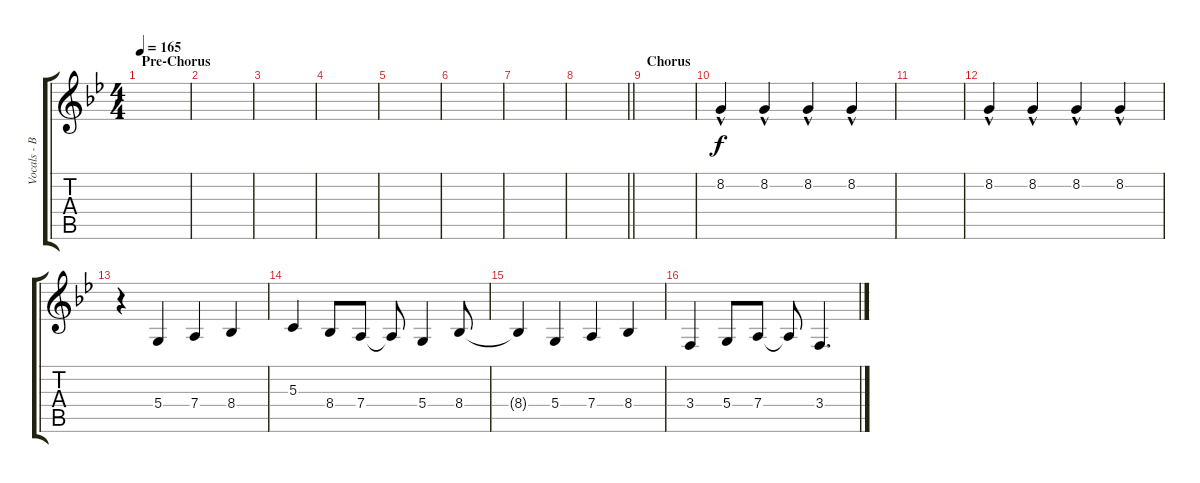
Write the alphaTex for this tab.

\track ("Vocals - Ben" "Vocals - B") {instrument lead1square}
\staff {score tabs}
\tuning (E4 B3 G3 D3 A2 D2) {hide}
\ts (4 4)
\section ("" "Pre-Chorus")
\tempo 165
\clef g2
\ks gminor
|
|
|
|
|
|
|
\barLineRight lightlight
|
\section ("" "Chorus")
|
8.2{hac}.4 8.2{hac}.4 8.2{hac}.4 8.2{hac}.4 |
|
8.2{hac}.4 8.2{hac}.4 8.2{hac}.4 8.2{hac}.4 |
r.4 5.4.4{dy f} 7.4.4 8.4.4 |
5.3.4 8.4.8 7.4.8 7.4{t}.8 5.4.4 8.4.8 |
8.4{t}.4 5.4.4 7.4.4 8.4.4 |
3.4.4 5.4.8 7.4.8 7.4{t}.8 3.4.4{d}
